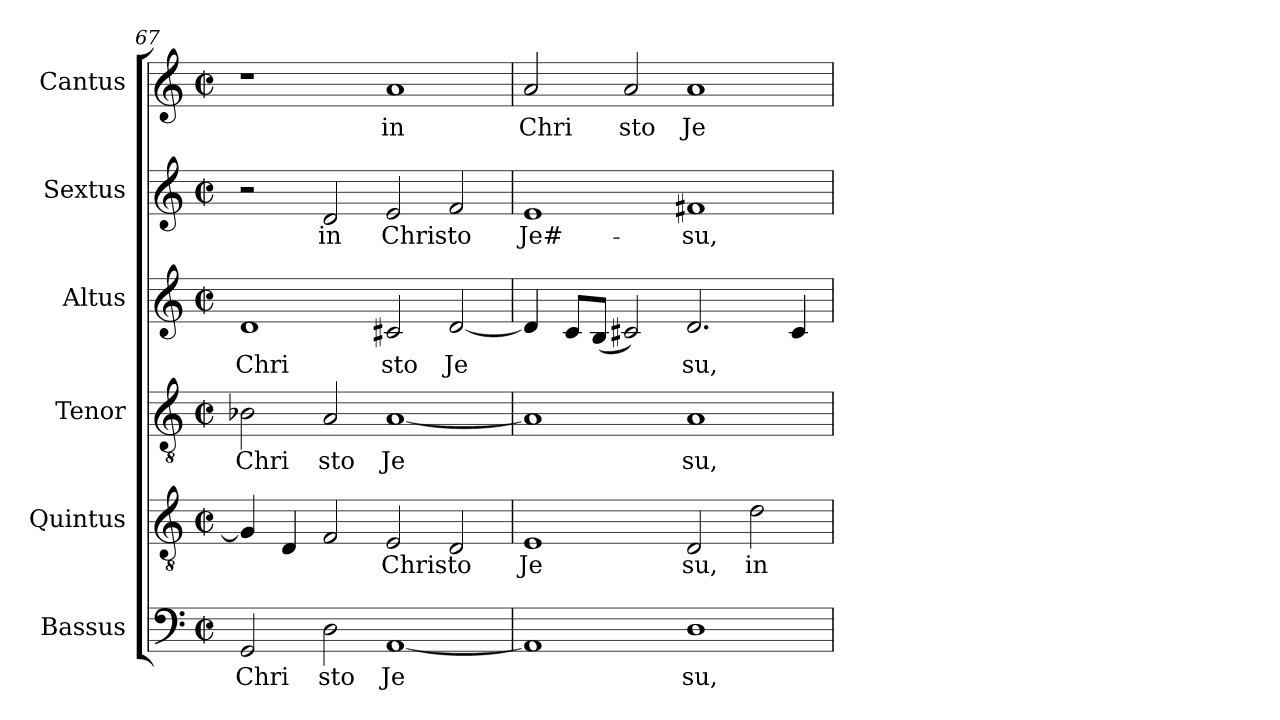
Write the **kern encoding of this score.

**kern	**text	**kern	**text	**kern	**text	**kern	**text	**kern	**text	**kern	**text
*part6	*part6	*part5	*part5	*part4	*part4	*part3	*part3	*part2	*part2	*part1	*part1
*staff6	*staff6	*staff5	*staff5	*staff4	*staff4	*staff3	*staff3	*staff2	*staff2	*staff1	*staff1
*I"Bassus	*	*I"Quintus	*	*I"Tenor	*	*I"Altus	*	*I"Sextus	*	*I"Cantus	*
*clefF4	*	*clefGv2	*	*clefGv2	*	*clefG2	*	*clefG2	*	*clefG2	*
*M2/2	*	*M2/2	*	*M2/2	*	*M2/2	*	*M2/2	*	*M2/2	*
*met(c|)	*	*met(c|)	*	*met(c|)	*	*met(c|)	*	*met(c|)	*	*met(c|)	*
=67	=67	=67	=67	=67	=67	=67	=67	=67	=67	=67	=67
!	!LO:LY:b:cj	!	!	!	!LO:LY:b:cj	!	!LO:LY:b:cj	!	!	!	!
2GG/	Chri	4G/]	.	2B-X\	Chri	1d	Chri	2r	.	1r	.
.	.	4D/	.	.	.	.	.	.	.	.	.
!	!LO:LY:b:cj	!	!	!	!LO:LY:b:cj	!	!	!	!LO:LY:b:cj	!	!
2D\	sto	2F/	.	2A/	sto	.	.	2d/	in	.	.
!	!LO:LY:b:cj	!	!LO:LY:b:cj	!	!LO:LY:b:cj	!	!LO:LY:b:cj	!	!LO:LY:b:cj	!	!LO:LY:b:cj
[<1AA	Je	2E/	Christo	[<1A	Je	2c#X/	sto	2e/	Christo	1a	in
!	!	!	!	!	!	!	!LO:LY:b:cj	!	!	!	!
.	.	2D/	.	.	.	[<2d/	Je	2f/	.	.	.
=68	=68	=68	=68	=68	=68	=68	=68	=68	=68	=68	=68
!	!	!	!LO:LY:b:cj	!	!	!	!	!	!LO:LY:b:cj	!	!LO:LY:b:cj
1AA]	.	1E	Je	1A]	.	4d/]	.	1e	Je#-	2a/	Chri
.	.	.	.	.	.	8c/L	.	.	.	.	.
.	.	.	.	.	.	(>8B/J	.	.	.	.	.
!	!	!	!	!	!	!	!	!	!	!	!LO:LY:b:cj
.	.	.	.	.	.	2c#/)	.	.	.	2a/	sto
!	!LO:LY:b:cj	!	!LO:LY:b:cj	!	!LO:LY:b:cj	!	!LO:LY:b	!	!LO:LY:b:cj	!	!LO:LY:b:cj
1D	su,	2D/	su,	1A	su,	2.d/	su,	1f#X	-su,	1a	Je
!	!	!	!LO:LY:b:cj	!	!	!	!	!	!	!	!
.	.	2d\	in	.	.	.	.	.	.	.	.
.	.	.	.	.	.	4c#/	.	.	.	.	.
=	=	=	=	=	=	=	=	=	=	=	=
*-	*-	*-	*-	*-	*-	*-	*-	*-	*-	*-	*-
